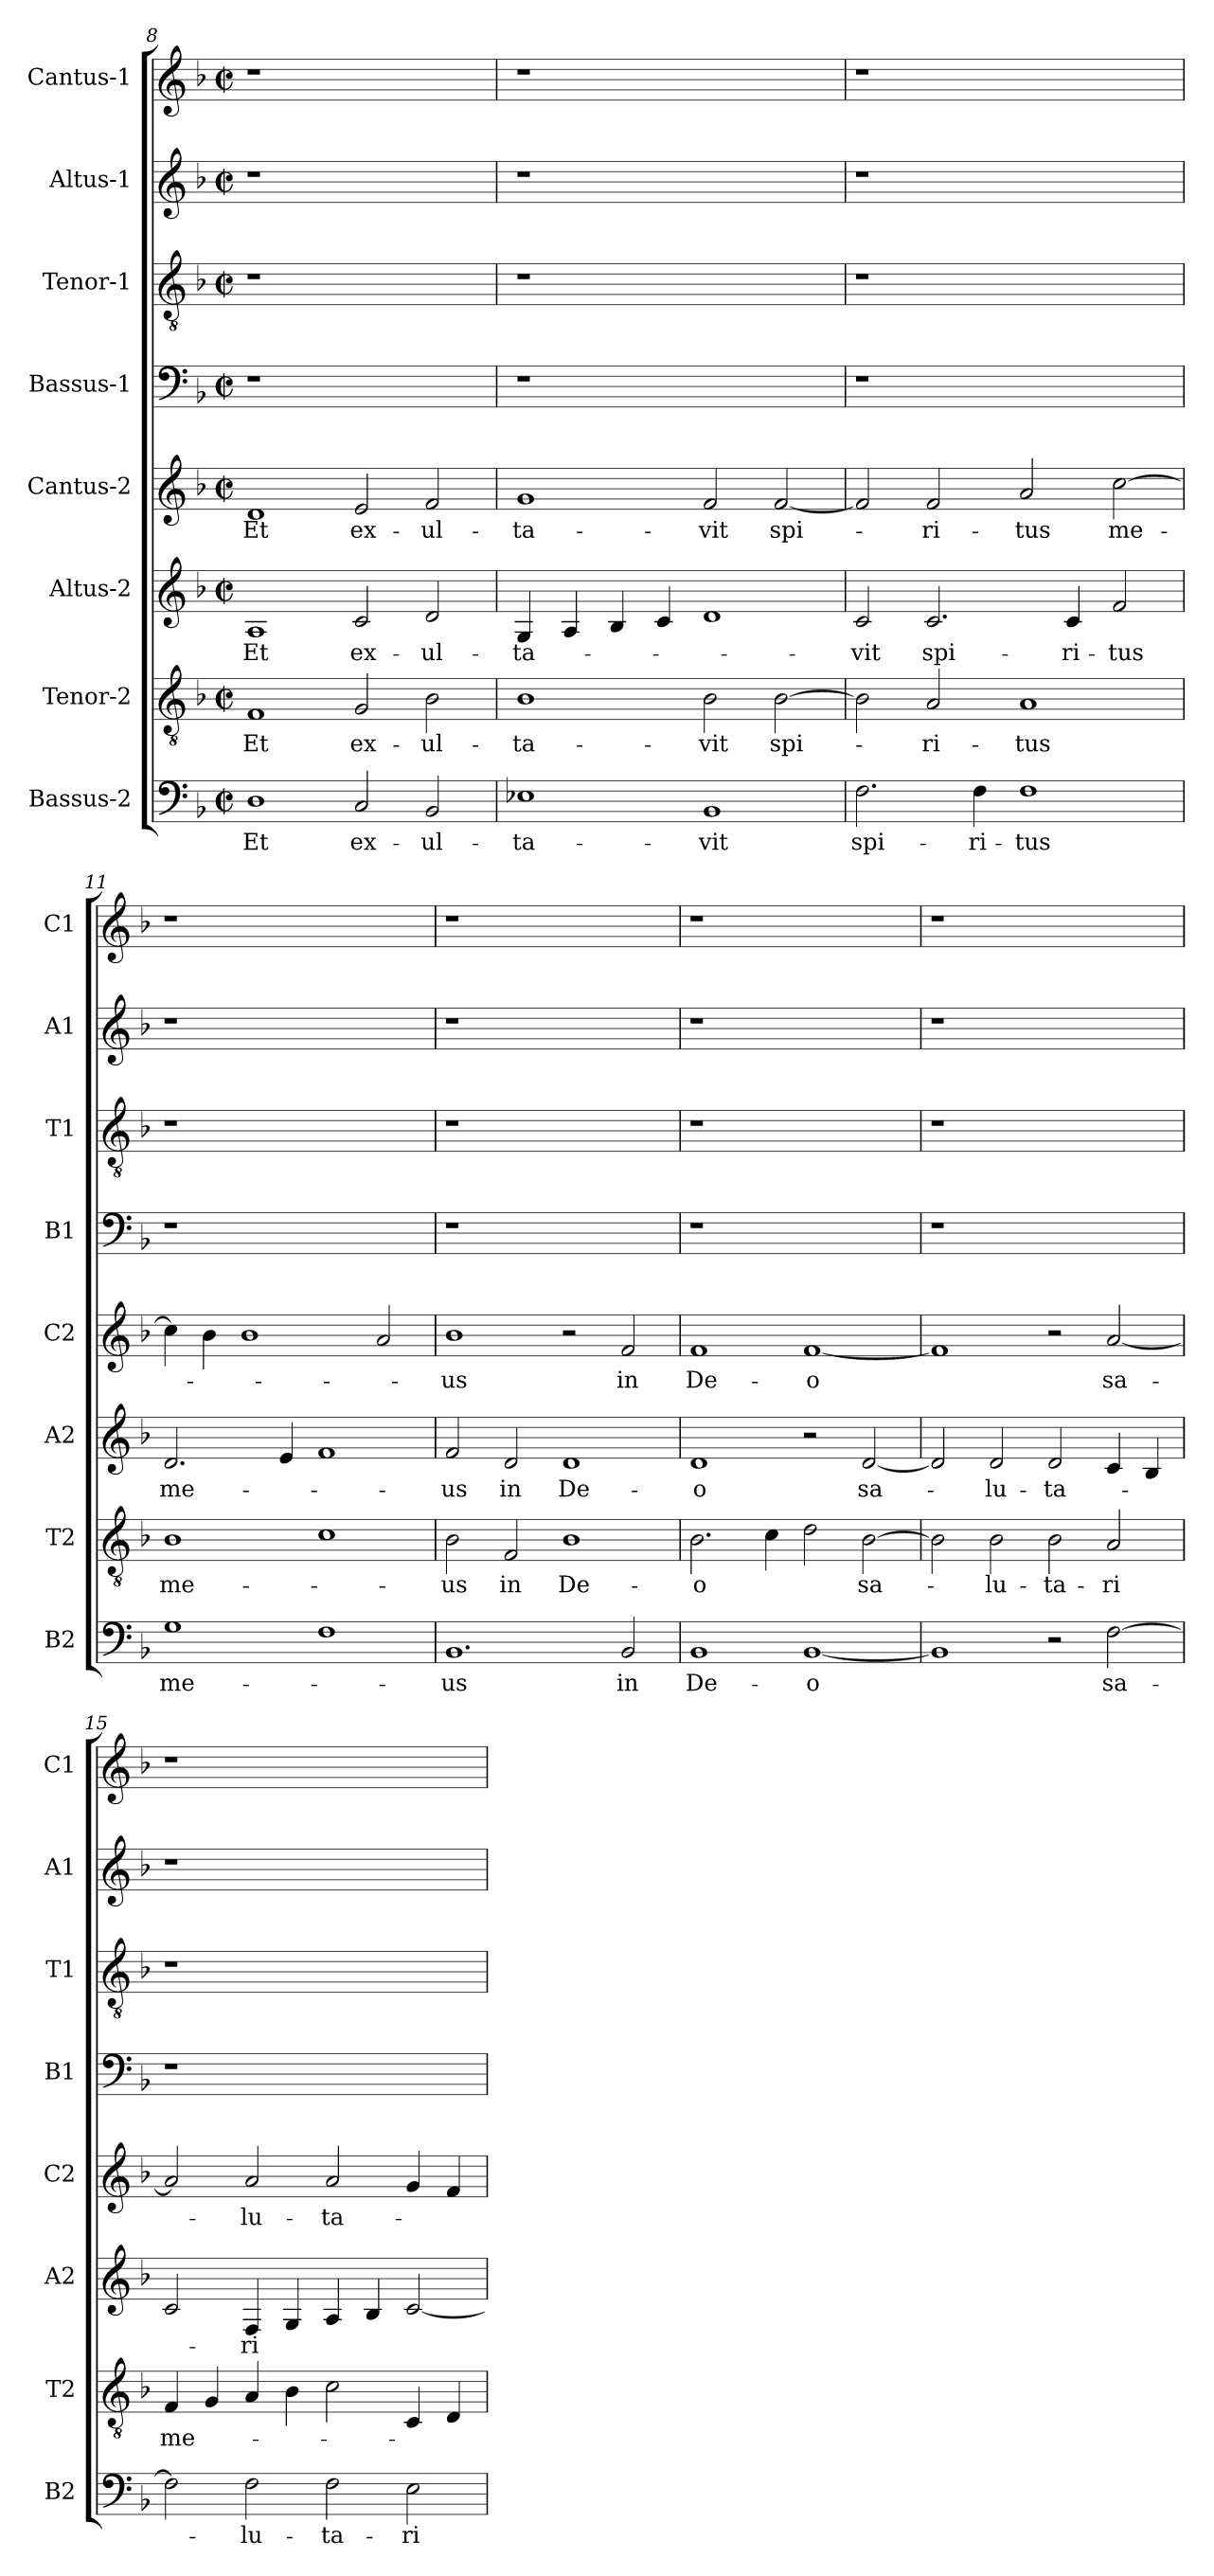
**kern	**text	**kern	**text	**kern	**text	**kern	**text	**kern	**kern	**kern	**kern
*part8	*part8	*part7	*part7	*part6	*part6	*part5	*part5	*part4	*part3	*part2	*part1
*staff8	*staff8	*staff7	*staff7	*staff6	*staff6	*staff5	*staff5	*staff4	*staff3	*staff2	*staff1
*I"Bassus-2	*	*I"Tenor-2	*	*I"Altus-2	*	*I"Cantus-2	*	*I"Bassus-1	*I"Tenor-1	*I"Altus-1	*I"Cantus-1
*I'B2	*	*I'T2	*	*I'A2	*	*I'C2	*	*I'B1	*I'T1	*I'A1	*I'C1
!!LO:PB:g=z
*clefF4	*	*clefGv2	*	*clefG2	*	*clefG2	*	*clefF4	*clefGv2	*clefG2	*clefG2
*k[b-]	*	*k[b-]	*	*k[b-]	*	*k[b-]	*	*k[b-]	*k[b-]	*k[b-]	*k[b-]
*F:	*	*F:	*	*F:	*	*F:	*	*F:	*F:	*F:	*F:
*M2/2	*	*M2/2	*	*M2/2	*	*M2/2	*	*M2/2	*M2/2	*M2/2	*M2/2
*met(c|)	*	*met(c|)	*	*met(c|)	*	*met(c|)	*	*met(c|)	*met(c|)	*met(c|)	*met(c|)
=8	=8	=8	=8	=8	=8	=8	=8	=8	=8	=8	=8
!	!LO:LY:b	!	!LO:LY:b	!	!LO:LY:b	!	!LO:LY:b	!	!	!	!
1D	Et	1F	Et	1A	Et	1d	Et	1r	1r	1r	1r
!	!LO:LY:b	!	!LO:LY:b	!	!LO:LY:b	!	!LO:LY:b	!	!	!	!
2C/	ex-	2G/	ex-	2c/	ex-	2e/	ex-	1ryy	1ryy	1ryy	1ryy
!	!LO:LY:b	!	!LO:LY:b	!	!LO:LY:b	!	!LO:LY:b	!	!	!	!
2BB-/	-ul-	2B-\	-ul-	2d/	-ul-	2f/	-ul-	.	.	.	.
=9	=9	=9	=9	=9	=9	=9	=9	=9	=9	=9	=9
!	!LO:LY:b	!	!LO:LY:b	!	!LO:LY:b	!	!LO:LY:b	!	!	!	!
1E-X	-ta-	1B-	-ta-	4G/	-ta-	1g	-ta-	1r	1r	1r	1r
.	.	.	.	4A/	.	.	.	.	.	.	.
.	.	.	.	4B-/	.	.	.	.	.	.	.
.	.	.	.	4c/	.	.	.	.	.	.	.
!	!LO:LY:b	!	!LO:LY:b	!	!	!	!LO:LY:b	!	!	!	!
1BB-	-vit	2B-\	-vit	1d	.	2f/	-vit	1ryy	1ryy	1ryy	1ryy
!	!	!	!LO:LY:b	!	!	!	!LO:LY:b	!	!	!	!
.	.	[2B-\	spi-	.	.	[2f/	spi-	.	.	.	.
=10	=10	=10	=10	=10	=10	=10	=10	=10	=10	=10	=10
!	!LO:LY:b	!	!	!	!LO:LY:b	!	!	!	!	!	!
2.F\	spi-	2B-\]	.	2c/	-vit	2f/]	.	1r	1r	1r	1r
!	!	!	!LO:LY:b	!	!LO:LY:b	!	!LO:LY:b	!	!	!	!
.	.	2A/	-ri-	2.c/	spi-	2f/	-ri-	.	.	.	.
!	!LO:LY:b	!	!	!	!	!	!	!	!	!	!
4F\	-ri-	.	.	.	.	.	.	.	.	.	.
!	!LO:LY:b	!	!LO:LY:b	!	!	!	!LO:LY:b	!	!	!	!
1F	-tus	1A	-tus	.	.	2a/	-tus	1ryy	1ryy	1ryy	1ryy
!	!	!	!	!	!LO:LY:b	!	!	!	!	!	!
.	.	.	.	4c/	-ri-	.	.	.	.	.	.
!	!	!	!	!	!LO:LY:b	!	!LO:LY:b	!	!	!	!
.	.	.	.	2f/	-tus	[2cc\	me-	.	.	.	.
=11	=11	=11	=11	=11	=11	=11	=11	=11	=11	=11	=11
!	!LO:LY:b	!	!LO:LY:b	!	!LO:LY:b	!	!	!	!	!	!
1G	me-	1B-	me-	2.d/	me-	4cc\]	.	1r	1r	1r	1r
.	.	.	.	.	.	4b-\	.	.	.	.	.
.	.	.	.	.	.	1b-	.	.	.	.	.
.	.	.	.	4e/	.	.	.	.	.	.	.
1F	.	1c	.	1f	.	.	.	1ryy	1ryy	1ryy	1ryy
.	.	.	.	.	.	2a/	.	.	.	.	.
=12	=12	=12	=12	=12	=12	=12	=12	=12	=12	=12	=12
!	!LO:LY:b	!	!LO:LY:b	!	!LO:LY:b	!	!LO:LY:b	!	!	!	!
1.BB-	-us	2B-\	-us	2f/	-us	1b-	-us	1r	1r	1r	1r
!	!	!	!LO:LY:b	!	!LO:LY:b	!	!	!	!	!	!
.	.	2F/	in	2d/	in	.	.	.	.	.	.
!	!	!	!LO:LY:b	!	!LO:LY:b	!	!	!	!	!	!
.	.	1B-	De-	1d	De-	2r	.	1ryy	1ryy	1ryy	1ryy
!	!LO:LY:b	!	!	!	!	!	!LO:LY:b	!	!	!	!
2BB-/	in	.	.	.	.	2f/	in	.	.	.	.
!!LO:LB:g=z
=13	=13	=13	=13	=13	=13	=13	=13	=13	=13	=13	=13
!	!LO:LY:b	!	!LO:LY:b	!	!LO:LY:b	!	!LO:LY:b	!	!	!	!
1BB-	De-	2.B-\	-o	1d	-o	1f	De-	1r	1r	1r	1r
.	.	4c\	.	.	.	.	.	.	.	.	.
!	!LO:LY:b	!	!	!	!	!	!LO:LY:b	!	!	!	!
[1BB-	-o	2d\	.	2r	.	[1f	-o	1ryy	1ryy	1ryy	1ryy
!	!	!	!LO:LY:b	!	!LO:LY:b	!	!	!	!	!	!
.	.	[2B-\	sa-	[2d/	sa-	.	.	.	.	.	.
=14	=14	=14	=14	=14	=14	=14	=14	=14	=14	=14	=14
1BB-]	.	2B-\]	.	2d/]	.	1f]	.	1r	1r	1r	1r
!	!	!	!LO:LY:b	!	!LO:LY:b	!	!	!	!	!	!
.	.	2B-\	-lu-	2d/	-lu-	.	.	.	.	.	.
!	!	!	!LO:LY:b	!	!LO:LY:b	!	!	!	!	!	!
2r	.	2B-\	-ta-	2d/	-ta-	2r	.	1ryy	1ryy	1ryy	1ryy
!	!LO:LY:b	!	!LO:LY:b	!	!	!	!LO:LY:b	!	!	!	!
[2F\	sa-	2A/	-ri	4c/	.	[2a/	sa-	.	.	.	.
.	.	.	.	4B-/	.	.	.	.	.	.	.
=15	=15	=15	=15	=15	=15	=15	=15	=15	=15	=15	=15
!	!	!	!LO:LY:b	!	!	!	!	!	!	!	!
2F\]	.	4F/	me-	2c/	.	2a/]	.	1r	1r	1r	1r
.	.	4G/	.	.	.	.	.	.	.	.	.
!	!LO:LY:b	!	!	!	!LO:LY:b	!	!LO:LY:b	!	!	!	!
2F\	-lu-	4A/	.	4F/	-ri	2a/	-lu-	.	.	.	.
.	.	4B-\	.	4G/	.	.	.	.	.	.	.
!	!LO:LY:b	!	!	!	!	!	!LO:LY:b	!	!	!	!
2F\	-ta-	2c\	.	4A/	.	2a/	-ta-	1ryy	1ryy	1ryy	1ryy
.	.	.	.	4B-/	.	.	.	.	.	.	.
!	!LO:LY:b	!	!	!	!	!	!	!	!	!	!
2E\	-ri	4C/	.	[2c/	.	4g/	.	.	.	.	.
.	.	4D/	.	.	.	4f/	.	.	.	.	.
=	=	=	=	=	=	=	=	=	=	=	=
*-	*-	*-	*-	*-	*-	*-	*-	*-	*-	*-	*-
